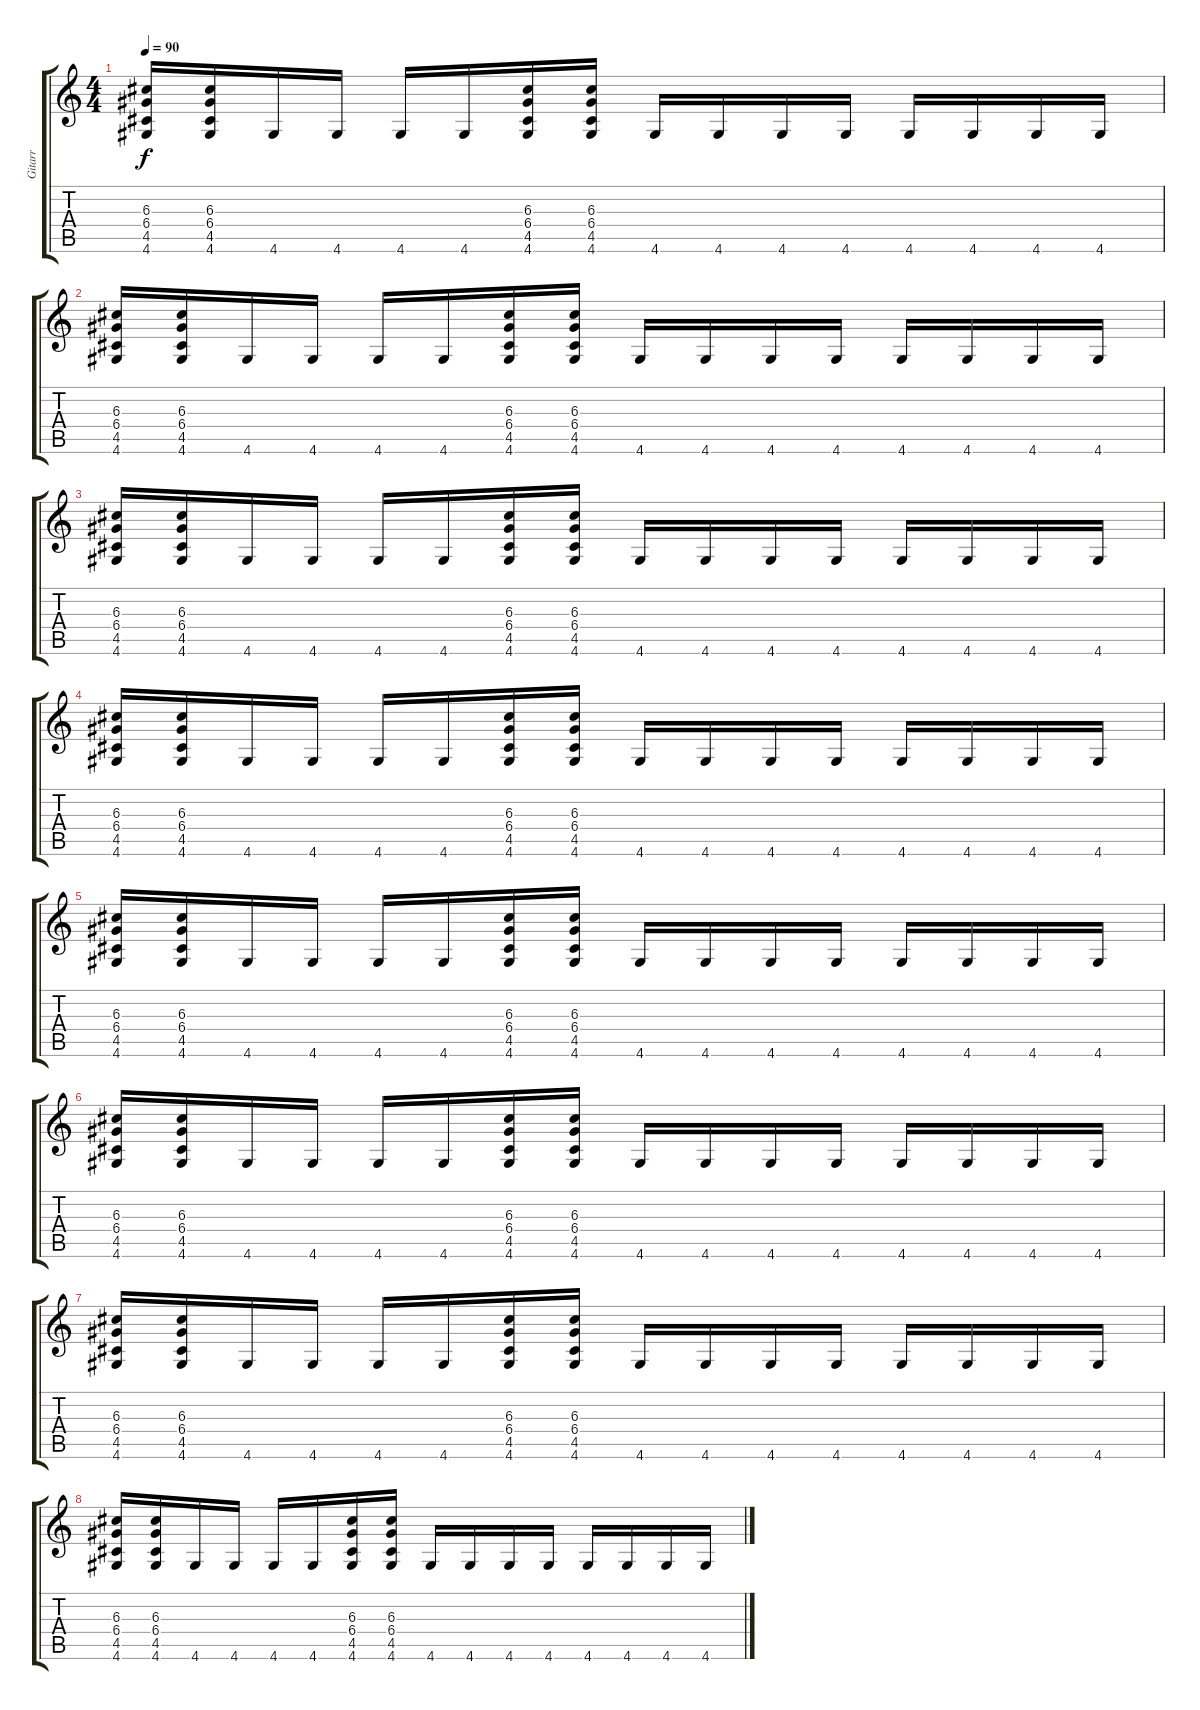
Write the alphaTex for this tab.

\track ("Gitarr" "Gitarr") {instrument distortionguitar}
\staff {score tabs}
\tuning (E4 B3 G3 D3 A2 E2) {hide}
\ts (4 4)
\tempo 90
\clef g2
\ks c
(6.3 6.4 4.5 4.6).16{dy f volume 12 instrument distortionguitar} (6.3 6.4 4.5 4.6).16 4.6.16{volume 10 instrument electricguitarmuted} 4.6.16 4.6.16 4.6.16 (6.3 6.4 4.5 4.6).16{volume 12 instrument distortionguitar} (6.3 6.4 4.5 4.6).16 4.6.16{volume 10 instrument electricguitarmuted} 4.6.16 4.6.16 4.6.16 4.6.16 4.6.16 4.6.16 4.6.16 |
(6.3 6.4 4.5 4.6).16{volume 12 instrument distortionguitar} (6.3 6.4 4.5 4.6).16 4.6.16{volume 10 instrument electricguitarmuted} 4.6.16 4.6.16 4.6.16 (6.3 6.4 4.5 4.6).16{volume 12 instrument distortionguitar} (6.3 6.4 4.5 4.6).16 4.6.16{volume 10 instrument electricguitarmuted} 4.6.16 4.6.16 4.6.16 4.6.16 4.6.16 4.6.16 4.6.16 |
(6.3 6.4 4.5 4.6).16{volume 12 instrument distortionguitar} (6.3 6.4 4.5 4.6).16 4.6.16{volume 10 instrument electricguitarmuted} 4.6.16 4.6.16 4.6.16 (6.3 6.4 4.5 4.6).16{volume 12 instrument distortionguitar} (6.3 6.4 4.5 4.6).16 4.6.16{volume 10 instrument electricguitarmuted} 4.6.16 4.6.16 4.6.16 4.6.16 4.6.16 4.6.16 4.6.16 |
(6.3 6.4 4.5 4.6).16{volume 12 instrument distortionguitar} (6.3 6.4 4.5 4.6).16 4.6.16{volume 10 instrument electricguitarmuted} 4.6.16 4.6.16 4.6.16 (6.3 6.4 4.5 4.6).16{volume 12 instrument distortionguitar} (6.3 6.4 4.5 4.6).16 4.6.16{volume 10 instrument electricguitarmuted} 4.6.16 4.6.16 4.6.16 4.6.16 4.6.16 4.6.16 4.6.16 |
(6.3 6.4 4.5 4.6).16{volume 12 instrument distortionguitar} (6.3 6.4 4.5 4.6).16 4.6.16{volume 10 instrument electricguitarmuted} 4.6.16 4.6.16 4.6.16 (6.3 6.4 4.5 4.6).16{volume 12 instrument distortionguitar} (6.3 6.4 4.5 4.6).16 4.6.16{volume 10 instrument electricguitarmuted} 4.6.16 4.6.16 4.6.16 4.6.16 4.6.16 4.6.16 4.6.16 |
(6.3 6.4 4.5 4.6).16{volume 12 instrument distortionguitar} (6.3 6.4 4.5 4.6).16 4.6.16{volume 10 instrument electricguitarmuted} 4.6.16 4.6.16 4.6.16 (6.3 6.4 4.5 4.6).16{volume 12 instrument distortionguitar} (6.3 6.4 4.5 4.6).16 4.6.16{volume 10 instrument electricguitarmuted} 4.6.16 4.6.16 4.6.16 4.6.16 4.6.16 4.6.16 4.6.16 |
(6.3 6.4 4.5 4.6).16{volume 12 instrument distortionguitar} (6.3 6.4 4.5 4.6).16 4.6.16{volume 10 instrument electricguitarmuted} 4.6.16 4.6.16 4.6.16 (6.3 6.4 4.5 4.6).16{volume 12 instrument distortionguitar} (6.3 6.4 4.5 4.6).16 4.6.16{volume 10 instrument electricguitarmuted} 4.6.16 4.6.16 4.6.16 4.6.16 4.6.16 4.6.16 4.6.16 |
(6.3 6.4 4.5 4.6).16{volume 12 instrument distortionguitar} (6.3 6.4 4.5 4.6).16 4.6.16{volume 10 instrument electricguitarmuted} 4.6.16 4.6.16 4.6.16 (6.3 6.4 4.5 4.6).16{volume 12 instrument distortionguitar} (6.3 6.4 4.5 4.6).16 4.6.16{volume 10 instrument electricguitarmuted} 4.6.16 4.6.16 4.6.16 4.6.16 4.6.16 4.6.16 4.6.16
